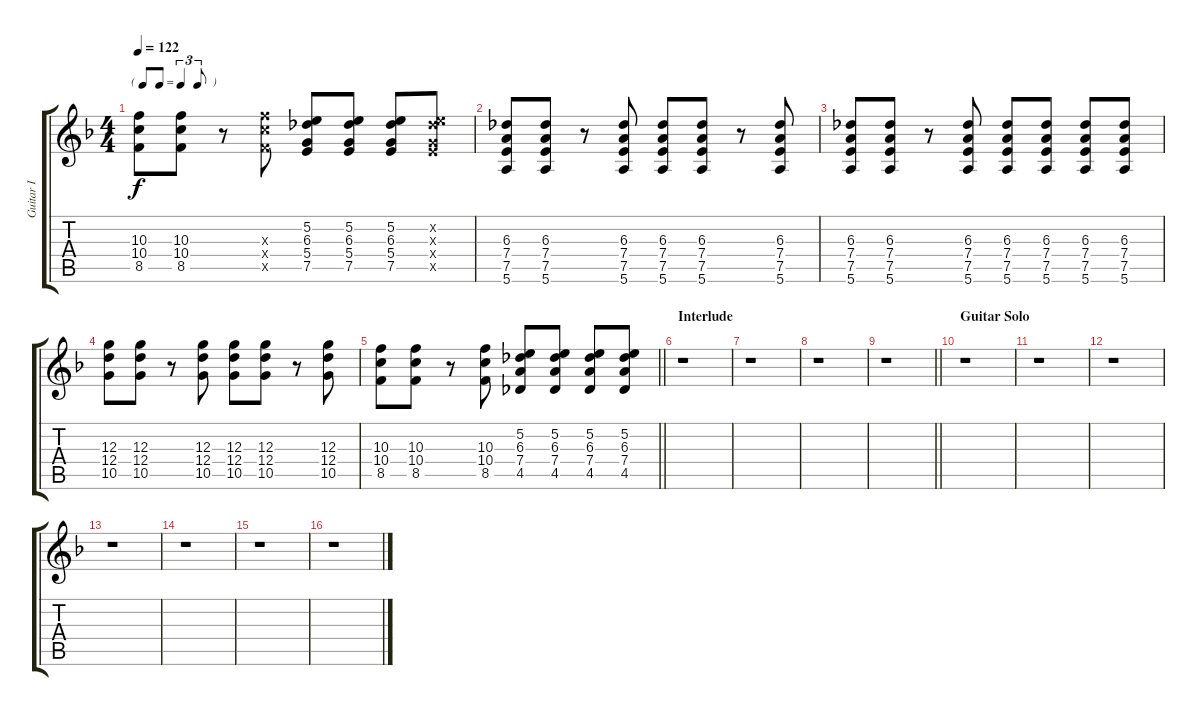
\track ("Guitar I" "Guitar I") {instrument overdrivenguitar}
\staff {score tabs}
\tuning (E4 B3 G3 D3 A2 E2) {hide}
\ts (4 4)
\tf triplet8th
\tempo 122
\clef g2
\ks dminor
(10.3 10.4 8.5).8{dy f} (10.3 10.4 8.5).8 r.8 (10.3{x} 10.4{x} 8.5{x}).8 (5.2 6.3 5.4 7.5).8 (5.2 6.3 5.4 7.5).8 (5.2 6.3 5.4 7.5).8 (5.2{x} 6.3{x} 5.4{x} 7.5{x}).8 |
(6.3 7.4 7.5 5.6).8 (6.3 7.4 7.5 5.6).8 r.8 (6.3 7.4 7.5 5.6).8 (6.3 7.4 7.5 5.6).8 (6.3 7.4 7.5 5.6).8 r.8 (6.3 7.4 7.5 5.6).8 |
(6.3 7.4 7.5 5.6).8 (6.3 7.4 7.5 5.6).8 r.8 (6.3 7.4 7.5 5.6).8 (6.3 7.4 7.5 5.6).8 (6.3 7.4 7.5 5.6).8 (6.3 7.4 7.5 5.6).8 (6.3 7.4 7.5 5.6).8 |
(12.3 12.4 10.5).8 (12.3 12.4 10.5).8 r.8 (12.3 12.4 10.5).8 (12.3 12.4 10.5).8 (12.3 12.4 10.5).8 r.8 (12.3 12.4 10.5).8 |
\barLineRight lightlight
(10.3 10.4 8.5).8 (10.3 10.4 8.5).8 r.8 (10.3 10.4 8.5).8 (5.2 6.3 7.4 4.5).8 (5.2 6.3 7.4 4.5).8 (5.2 6.3 7.4 4.5).8 (5.2 6.3 7.4 4.5).8 |
\section ("" "Interlude")
r.1 |
r.1 |
r.1 |
\barLineRight lightlight
r.1 |
\section ("" "Guitar Solo")
r.1 |
r.1 |
r.1 |
r.1 |
r.1 |
r.1 |
r.1
